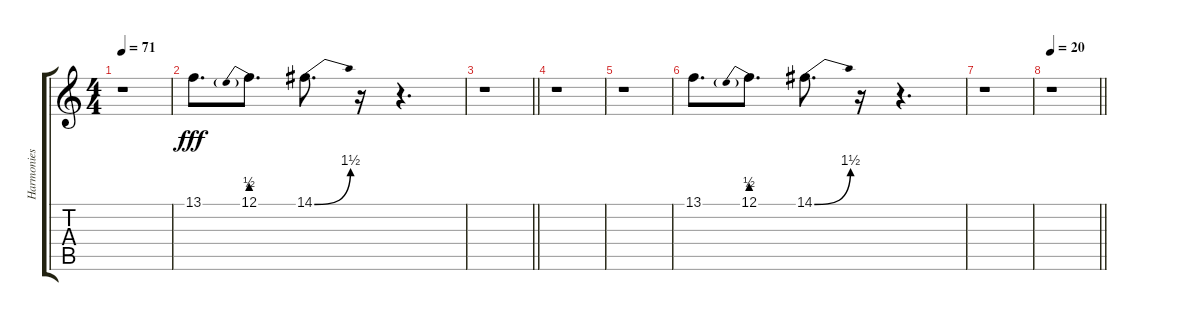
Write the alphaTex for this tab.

\track ("Harmonies" "Harmonies") {instrument bassoon}
\staff {score tabs}
\tuning (E4 B3 G3 D3 A2 E2) {hide}
\ts (4 4)
\tempo 71
\clef g2
\ks c
r.1{dy fff} |
13.1.8{d} 12.1{be (prebend 0 2 60 2)}.8{d} 14.1{be (bend 0 0 60 6)}.8{d} r.16 r.4{d} |
\barLineRight lightlight
r.1 |
r.1 |
r.1 |
13.1.8{d} 12.1{be (prebend 0 2 60 2)}.8{d} 14.1{be (bend 0 0 60 6)}.8{d} r.16 r.4{d} |
r.1 |
\tempo 20
\barLineRight lightlight
r.1
